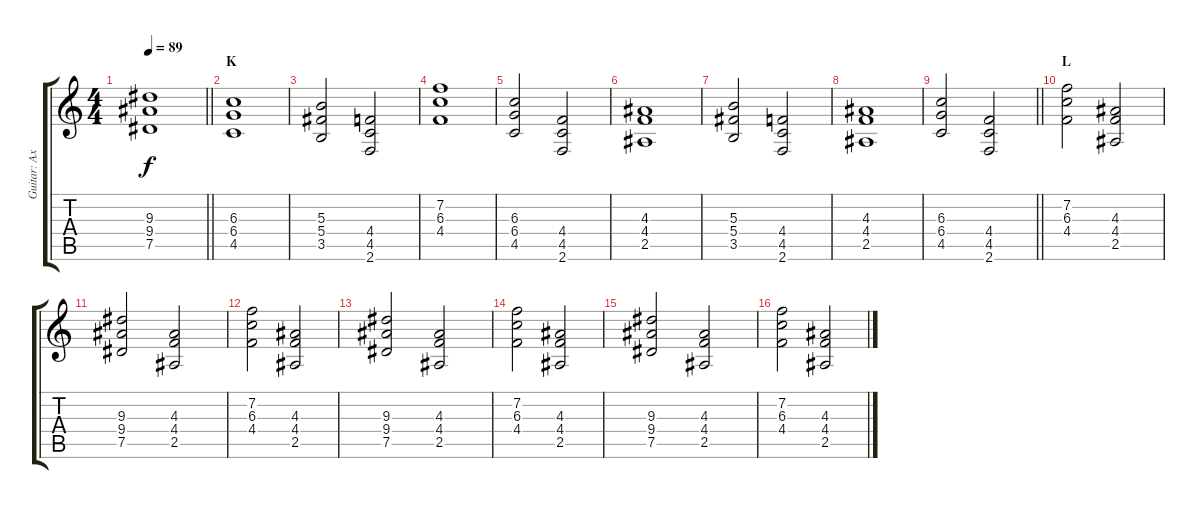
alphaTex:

\track ("Guitar: Axel" "Guitar: Ax") {instrument distortionguitar}
\staff {score tabs}
\tuning (Eb4 Bb3 Gb3 Db3 Ab2 Eb2) {hide}
\ts (4 4)
\tempo 89
\clef g2
\barLineRight lightlight
\ks c
(9.3 9.4 7.5).1{dy f} |
\section ("" "K")
(6.3 6.4 4.5).1 |
(5.3 5.4 3.5).2 (4.4 4.5 2.6).2 |
(7.2 6.3 4.4).1 |
(6.3 6.4 4.5).2 (4.4 4.5 2.6).2 |
(4.3 4.4 2.5).1 |
(5.3 5.4 3.5).2 (4.4 4.5 2.6).2 |
(4.3 4.4 2.5).1 |
\barLineRight lightlight
(6.3 6.4 4.5).2 (4.4 4.5 2.6).2 |
\section ("" "L")
(7.2 6.3 4.4).2 (4.3 4.4 2.5).2 |
(9.3 9.4 7.5).2 (4.3 4.4 2.5).2 |
(7.2 6.3 4.4).2 (4.3 4.4 2.5).2 |
(9.3 9.4 7.5).2 (4.3 4.4 2.5).2 |
(7.2 6.3 4.4).2 (4.3 4.4 2.5).2 |
(9.3 9.4 7.5).2 (4.3 4.4 2.5).2 |
(7.2 6.3 4.4).2 (4.3 4.4 2.5).2
